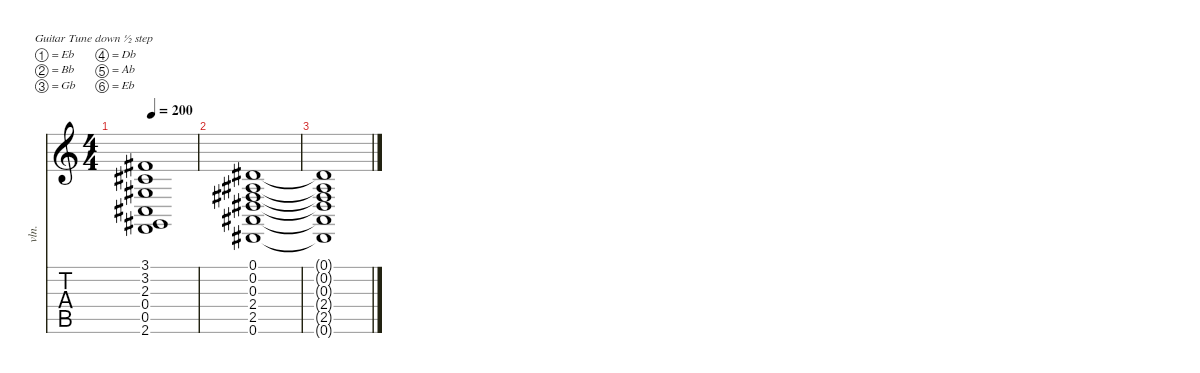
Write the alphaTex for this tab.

\defaultSystemsLayout 4
\hideDynamics
\bracketExtendMode nobrackets
\otherSystemsTrackNameOrientation horizontal
\track ("Keyboards" "vln.") {instrument synthstrings2}
\staff {score tabs}
\tuning (Eb4 Bb3 Gb3 Db3 Ab2 Eb2)
\ts (4 4)
\tempo 200
\clef g2
\ks c
(3.1{acc #} 3.2{acc #} 2.3{acc #} 0.4{acc #} 0.5{acc #} 2.6).1{dy f beam Up} |
(0.1{acc #} 0.2{acc #} 0.3{acc #} 2.4{acc #} 2.5{acc #} 0.6{acc #}).1{beam Up} |
(0.1{t acc #} 0.2{t acc #} 0.3{t acc #} 2.4{t acc #} 2.5{t acc #} 0.6{t acc #}).1{beam Up}
